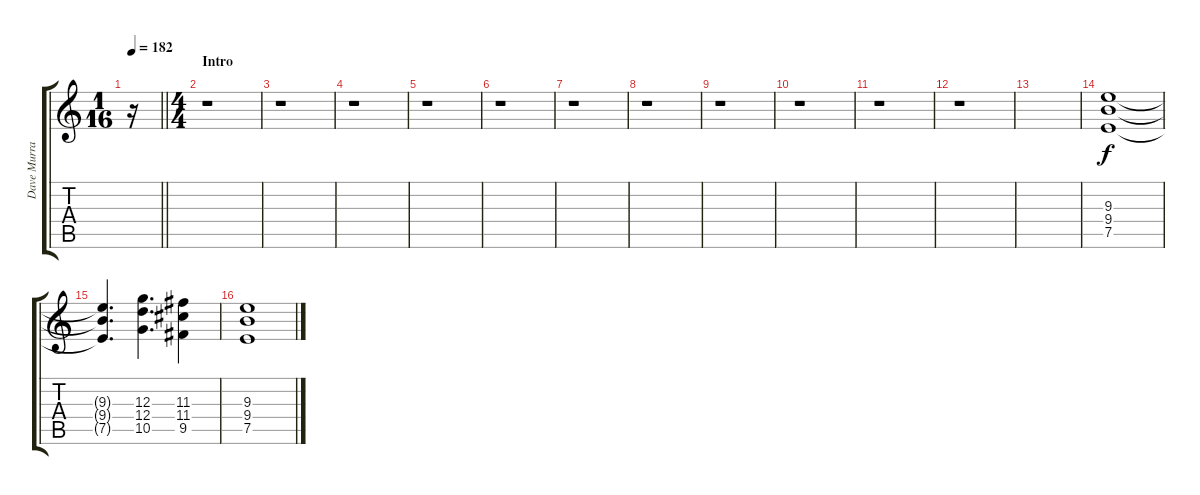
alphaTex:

\track ("Dave Murray" "Dave Murra") {instrument distortionguitar}
\staff {score tabs}
\tuning (E4 B3 G3 D3 A2 E2) {hide}
\ts (1 16)
\tempo 182
\clef g2
\barLineRight lightlight
\ks c
r.16{dy f instrument distortionguitar} |
\ts (4 4)
\section ("" "Intro")
r.1 |
r.1 |
r.1 |
r.1 |
r.1 |
r.1 |
r.1 |
r.1 |
r.1 |
r.1 |
r.1 |
|
(9.3 9.4 7.5).1 |
(9.3{t} 9.4{t} 7.5{t}).4{d} (12.3 12.4 10.5).4{d} (11.3 11.4 9.5).4 |
(9.3 9.4 7.5).1
